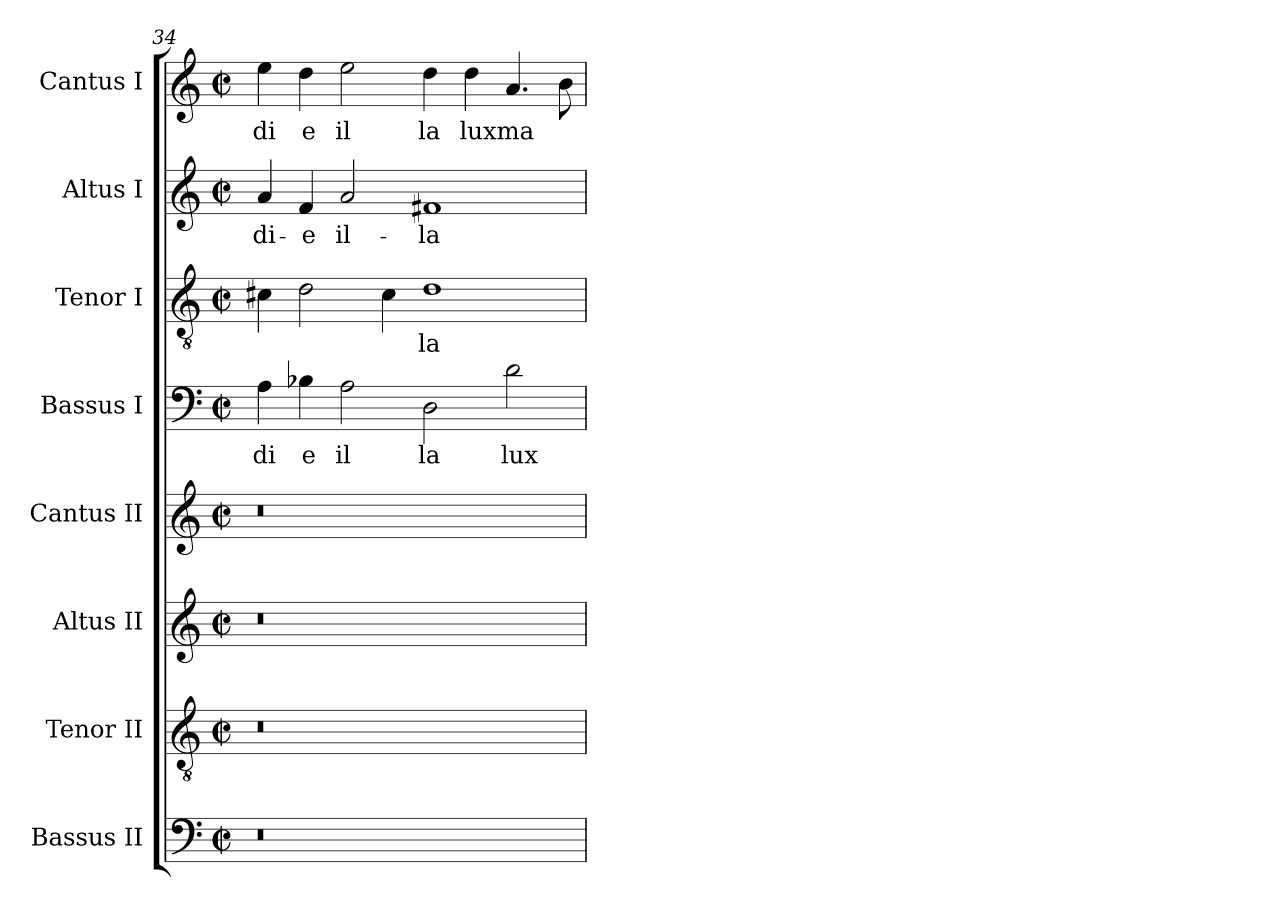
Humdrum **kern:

**kern	**kern	**kern	**kern	**kern	**text	**kern	**text	**kern	**text	**kern	**text
*part8	*part7	*part6	*part5	*part4	*part4	*part3	*part3	*part2	*part2	*part1	*part1
*staff8	*staff7	*staff6	*staff5	*staff4	*staff4	*staff3	*staff3	*staff2	*staff2	*staff1	*staff1
*I"Bassus II	*I"Tenor II	*I"Altus II	*I"Cantus II	*I"Bassus I	*	*I"Tenor I	*	*I"Altus I	*	*I"Cantus I	*
*clefF4	*clefGv2	*clefG2	*clefG2	*clefF4	*	*clefGv2	*	*clefG2	*	*clefG2	*
*M2/2	*M2/2	*M2/2	*M2/2	*M2/2	*	*M2/2	*	*M2/2	*	*M2/2	*
*met(c|)	*met(c|)	*met(c|)	*met(c|)	*met(c|)	*	*met(c|)	*	*met(c|)	*	*met(c|)	*
=34	=34	=34	=34	=34	=34	=34	=34	=34	=34	=34	=34
!	!	!	!	!	!LO:LY:b:cj	!	!	!	!LO:LY:b:cj	!	!LO:LY:b:cj
0r	0r	0r	0r	4A\	di	4c#X\	.	4a/	di-	4ee\	di
!	!	!	!	!	!LO:LY:b:cj	!	!	!	!LO:LY:b:cj	!	!LO:LY:b:cj
.	.	.	.	4B-X\	e	2d\	.	4f/	-e	4dd\	e
!	!	!	!	!	!LO:LY:b:cj	!	!	!	!LO:LY:b:cj	!	!LO:LY:b:cj
.	.	.	.	2A\	il	.	.	2a/	il-	2ee\	il
.	.	.	.	.	.	4c#\	.	.	.	.	.
!	!	!	!	!	!LO:LY:b:cj	!	!LO:LY:b:cj	!	!LO:LY:b:cj	!	!LO:LY:b:cj
.	.	.	.	2D\	la	1d	la	1f#X	-la	4dd\	la
!	!	!	!	!	!	!	!	!	!	!	!LO:LY:b
.	.	.	.	.	.	.	.	.	.	4dd\	luxma
!	!	!	!	!	!LO:LY:b:cj	!	!	!	!	!	!
.	.	.	.	2d\	lux	.	.	.	.	4.a/	.
.	.	.	.	.	.	.	.	.	.	8b\	.
=	=	=	=	=	=	=	=	=	=	=	=
*-	*-	*-	*-	*-	*-	*-	*-	*-	*-	*-	*-
